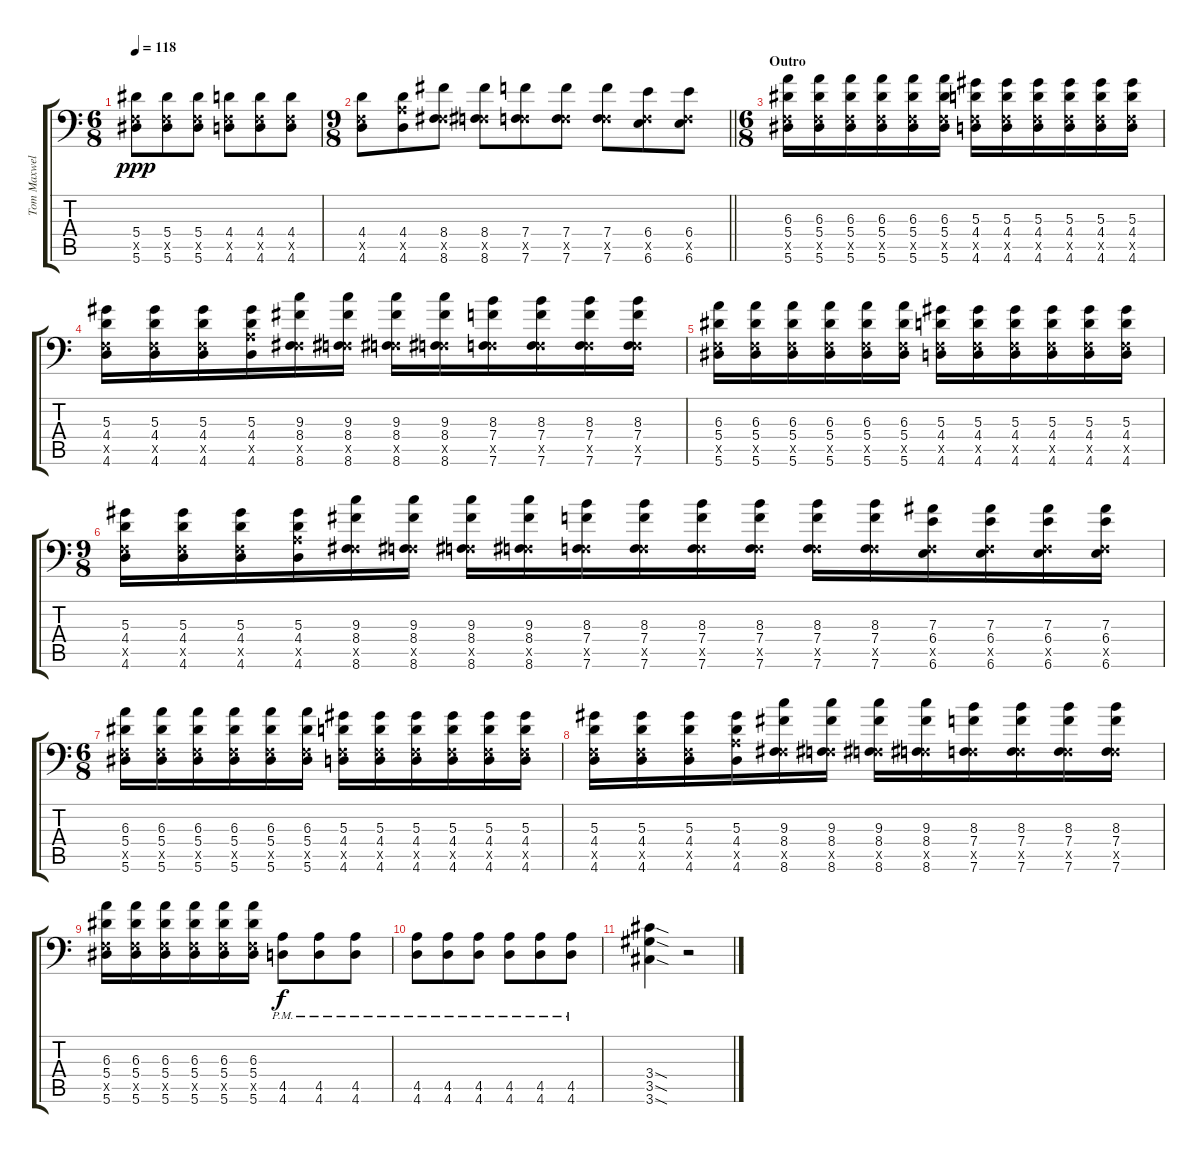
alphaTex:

\track ("Tom Maxwell [Riff]" "Tom Maxwel") {instrument acousticguitarsteel}
\staff {score tabs}
\tuning (C4 G3 Eb3 Bb2 F2 Bb1) {hide}
\ts (6 8)
\tempo 118
\clef f4
\ks c
(5.4 0.5{x} 5.6).8{dy ppp} (5.4 0.5{x} 5.6).8 (5.4 0.5{x} 5.6).8 (4.4 0.5{x} 4.6).8 (4.4 0.5{x} 4.6).8 (4.4 0.5{x} 4.6).8 |
\ts (9 8)
\barLineRight lightlight
(4.4 0.5{x} 4.6).8 (4.4 4.5{x} 4.6).8 (8.4 0.5{x} 8.6).8 (8.4 0.5{x} 8.6).8 (7.4 0.5{x} 7.6).8 (7.4 0.5{x} 7.6).8 (7.4 0.5{x} 7.6).8 (6.4 0.5{x} 6.6).8 (6.4 0.5{x} 6.6).8 |
\ts (6 8)
\section ("" "Outro")
(6.3 5.4 0.5{x} 5.6).16 (6.3 5.4 0.5{x} 5.6).16 (6.3 5.4 0.5{x} 5.6).16 (6.3 5.4 0.5{x} 5.6).16 (6.3 5.4 0.5{x} 5.6).16 (6.3 5.4 0.5{x} 5.6).16 (5.3 4.4 0.5{x} 4.6).16 (5.3 4.4 0.5{x} 4.6).16 (5.3 4.4 0.5{x} 4.6).16 (5.3 4.4 0.5{x} 4.6).16 (5.3 4.4 0.5{x} 4.6).16 (5.3 4.4 0.5{x} 4.6).16 |
(5.3 4.4 0.5{x} 4.6).16 (5.3 4.4 0.5{x} 4.6).16 (5.3 4.4 0.5{x} 4.6).16 (5.3 4.4 4.5{x} 4.6).16 (9.3 8.4 0.5{x} 8.6).16 (9.3 8.4 0.5{x} 8.6).16 (9.3 8.4 0.5{x} 8.6).16 (9.3 8.4 0.5{x} 8.6).16 (8.3 7.4 0.5{x} 7.6).16 (8.3 7.4 0.5{x} 7.6).16 (8.3 7.4 0.5{x} 7.6).16 (8.3 7.4 0.5{x} 7.6).16 |
(6.3 5.4 0.5{x} 5.6).16 (6.3 5.4 0.5{x} 5.6).16 (6.3 5.4 0.5{x} 5.6).16 (6.3 5.4 0.5{x} 5.6).16 (6.3 5.4 0.5{x} 5.6).16 (6.3 5.4 0.5{x} 5.6).16 (5.3 4.4 0.5{x} 4.6).16 (5.3 4.4 0.5{x} 4.6).16 (5.3 4.4 0.5{x} 4.6).16 (5.3 4.4 0.5{x} 4.6).16 (5.3 4.4 0.5{x} 4.6).16 (5.3 4.4 0.5{x} 4.6).16 |
\ts (9 8)
(5.3 4.4 0.5{x} 4.6).16 (5.3 4.4 0.5{x} 4.6).16 (5.3 4.4 0.5{x} 4.6).16 (5.3 4.4 4.5{x} 4.6).16 (9.3 8.4 0.5{x} 8.6).16 (9.3 8.4 0.5{x} 8.6).16 (9.3 8.4 0.5{x} 8.6).16 (9.3 8.4 0.5{x} 8.6).16 (8.3 7.4 0.5{x} 7.6).16 (8.3 7.4 0.5{x} 7.6).16 (8.3 7.4 0.5{x} 7.6).16 (8.3 7.4 0.5{x} 7.6).16 (8.3 7.4 0.5{x} 7.6).16 (8.3 7.4 0.5{x} 7.6).16 (7.3 6.4 0.5{x} 6.6).16 (7.3 6.4 0.5{x} 6.6).16 (7.3 6.4 0.5{x} 6.6).16 (7.3 6.4 0.5{x} 6.6).16 |
\ts (6 8)
(6.3 5.4 0.5{x} 5.6).16 (6.3 5.4 0.5{x} 5.6).16 (6.3 5.4 0.5{x} 5.6).16 (6.3 5.4 0.5{x} 5.6).16 (6.3 5.4 0.5{x} 5.6).16 (6.3 5.4 0.5{x} 5.6).16 (5.3 4.4 0.5{x} 4.6).16 (5.3 4.4 0.5{x} 4.6).16 (5.3 4.4 0.5{x} 4.6).16 (5.3 4.4 0.5{x} 4.6).16 (5.3 4.4 0.5{x} 4.6).16 (5.3 4.4 0.5{x} 4.6).16 |
(5.3 4.4 0.5{x} 4.6).16 (5.3 4.4 0.5{x} 4.6).16 (5.3 4.4 0.5{x} 4.6).16 (5.3 4.4 4.5{x} 4.6).16 (9.3 8.4 0.5{x} 8.6).16 (9.3 8.4 0.5{x} 8.6).16 (9.3 8.4 0.5{x} 8.6).16 (9.3 8.4 0.5{x} 8.6).16 (8.3 7.4 0.5{x} 7.6).16 (8.3 7.4 0.5{x} 7.6).16 (8.3 7.4 0.5{x} 7.6).16 (8.3 7.4 0.5{x} 7.6).16 |
(6.3 5.4 0.5{x} 5.6).16 (6.3 5.4 0.5{x} 5.6).16 (6.3 5.4 0.5{x} 5.6).16 (6.3 5.4 0.5{x} 5.6).16 (6.3 5.4 0.5{x} 5.6).16 (6.3 5.4 0.5{x} 5.6).16 (4.5{pm} 4.6{pm}).8{dy f} (4.5{pm} 4.6{pm}).8 (4.5{pm} 4.6{pm}).8 |
(4.5{pm} 4.6{pm}).8 (4.5{pm} 4.6{pm}).8 (4.5{pm} 4.6{pm}).8 (4.5{pm} 4.6{pm}).8 (4.5{pm} 4.6{pm}).8 (4.5{pm} 4.6{pm}).8 |
(3.4{sod} 3.5{sod} 3.6{sod}).4 r.2
